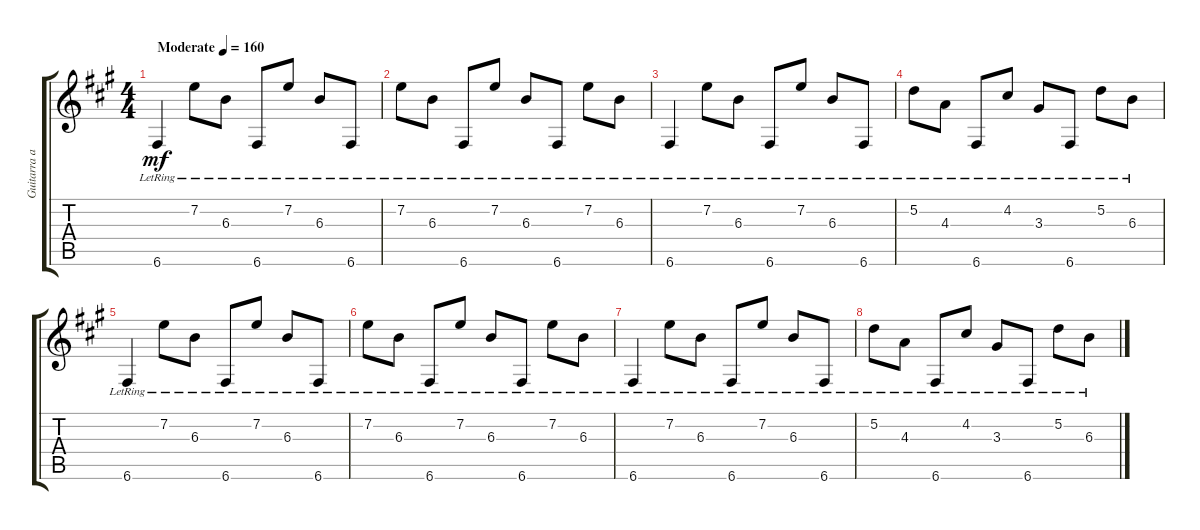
\track ("Guitarra acústica" "Guitarra a") {instrument electricguitarclean}
\staff {score tabs}
\tuning (D4 A3 F3 C3 G2 C2) {hide}
\ts (4 4)
\tempo (160 "Moderate")
\clef g2
\ks a
6.6{lr}.4{dy mf instrument electricguitarclean} 7.2{lr}.8 6.3{lr}.8 6.6{lr}.8 7.2{lr}.8 6.3{lr}.8 6.6{lr}.8 |
7.2{lr}.8 6.3{lr}.8 6.6{lr}.8 7.2{lr}.8 6.3{lr}.8 6.6{lr}.8 7.2{lr}.8 6.3{lr}.8 |
6.6{lr}.4 7.2{lr}.8 6.3{lr}.8 6.6{lr}.8 7.2{lr}.8 6.3{lr}.8 6.6{lr}.8 |
5.2{lr}.8 4.3{lr}.8 6.6{lr}.8 4.2{lr}.8 3.3{lr}.8 6.6{lr}.8 5.2{lr}.8 6.3{lr}.8 |
6.6{lr}.4 7.2{lr}.8 6.3{lr}.8 6.6{lr}.8 7.2{lr}.8 6.3{lr}.8 6.6{lr}.8 |
7.2{lr}.8 6.3{lr}.8 6.6{lr}.8 7.2{lr}.8 6.3{lr}.8 6.6{lr}.8 7.2{lr}.8 6.3{lr}.8 |
6.6{lr}.4 7.2{lr}.8 6.3{lr}.8 6.6{lr}.8 7.2{lr}.8 6.3{lr}.8 6.6{lr}.8 |
5.2{lr}.8 4.3{lr}.8 6.6{lr}.8 4.2{lr}.8 3.3{lr}.8 6.6{lr}.8 5.2{lr}.8 6.3{lr}.8
